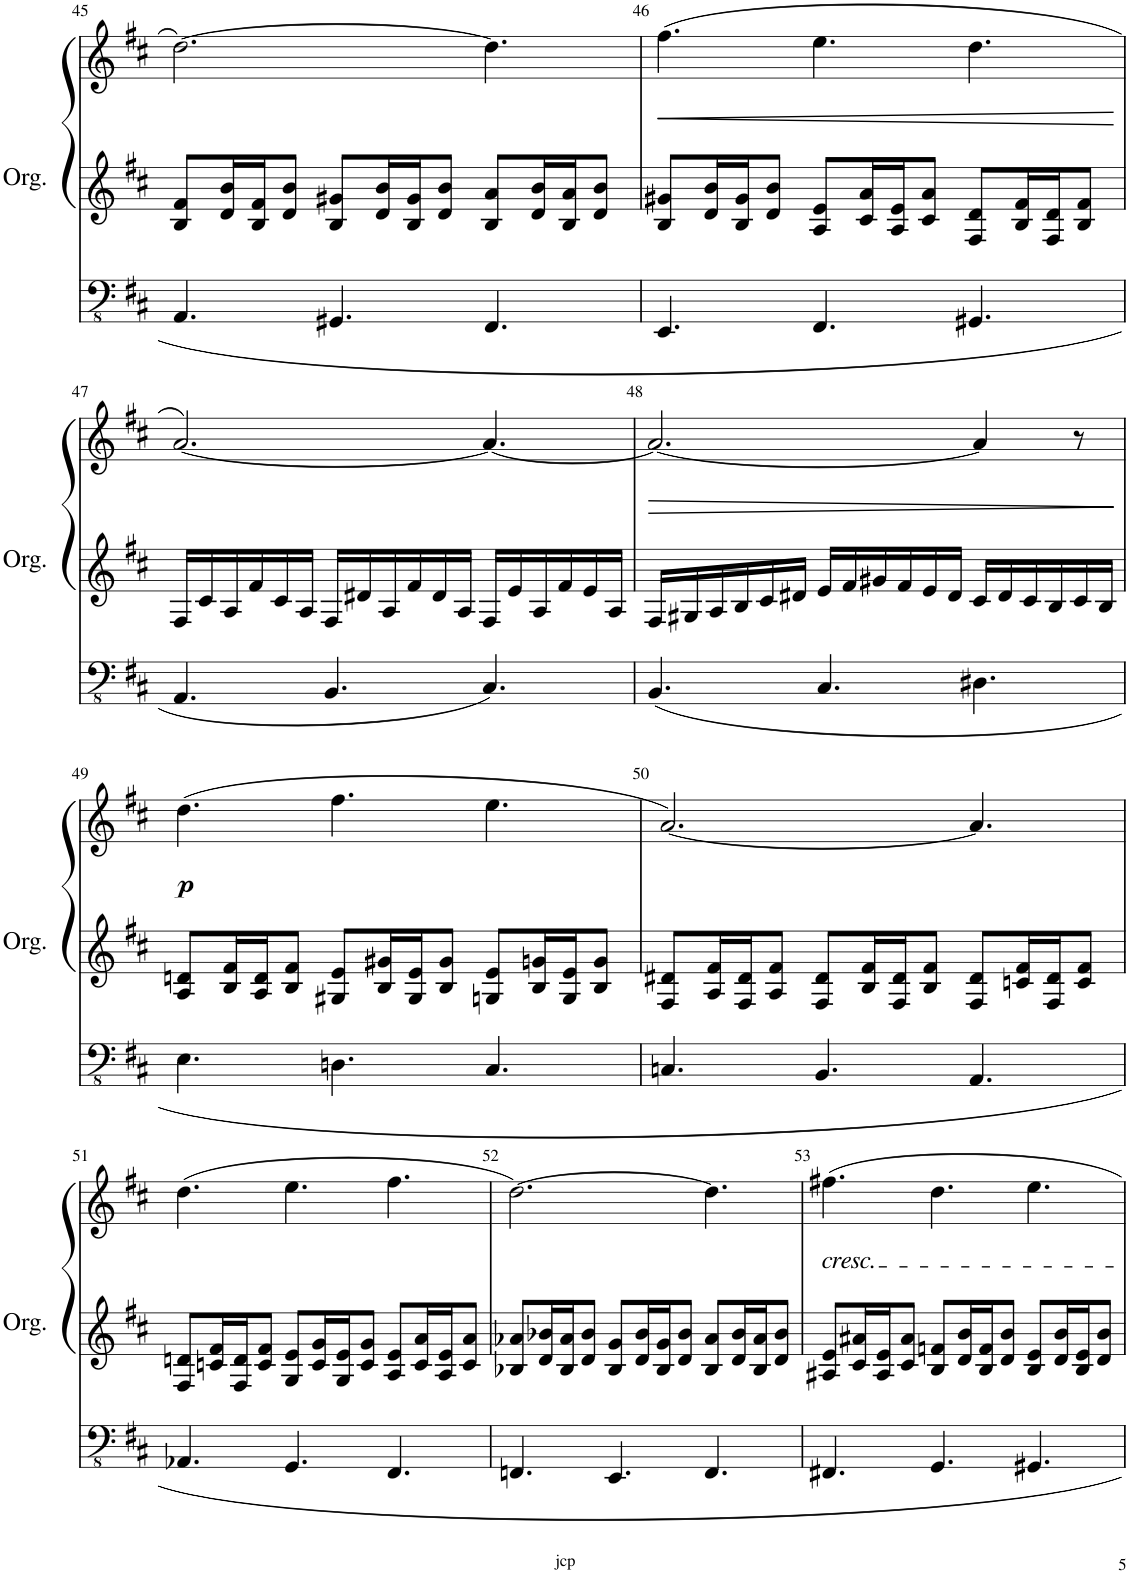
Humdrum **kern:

**kern	**kern	**kern	**dynam
*part1	*part1	*part1	*part1
*staff3	*staff2	*staff1	*staff1/2/3
*I"Orgue à tuyaux	*	*	*
*I'Org.	*	*	*
!!LO:PB:g=z
*clefFv4	*clefG2	*clefG2	*
*k[f#c#]	*k[f#c#]	*k[f#c#]	*
*M9/8	*M9/8	*M9/8	*
=45	=45	=45	=45
4.AAA/	8B/ 8f#/L	[2.dd\	.
.	16d/ 16b/L	.	.
.	16B/ 16f#/J	.	.
.	8d/ 8b/J	.	.
4.GGG#X/	8B/ 8g#X/L	.	.
.	16d/ 16b/L	.	.
.	16B/ 16g#/J	.	.
.	8d/ 8b/J	.	.
4.FFF#/	8B/ 8a/L	4.dd\]	.
.	16d/ 16b/L	.	.
.	16B/ 16a/J	.	.
.	8d/ 8b/J	.	.
=46	=46	=46	=46
!	!	!	!LO:HP:b
4.EEE/	8B/ 8g#X/L	(4.ff#\	<
.	16d/ 16b/L	.	.
.	16B/ 16g#/J	.	.
.	8d/ 8b/J	.	.
4.FFF#/	8A/ 8e/L	4.ee\	.
.	16c#/ 16a/L	.	.
.	16A/ 16e/J	.	.
.	8c#/ 8a/J	.	.
4.GGG#X/	8F#/ 8d/L	4.dd\	.
.	16B/ 16f#/L	.	.
.	16F#/ 16d/J	.	.
.	8B/ 8f#/J	.	.
.	.	.	[
!!LO:LB:g=z
=47	=47	=47	=47
4.AAA/	16F#/LL	[2.a/)	.
.	16c#/	.	.
.	16A/	.	.
.	16f#/	.	.
.	16c#/	.	.
.	16A/JJ	.	.
4.BBB/	16F#/LL	.	.
.	16d#X/	.	.
.	16A/	.	.
.	16f#/	.	.
.	16d#/	.	.
.	16A/JJ	.	.
4.CC#/	16F#/LL	4.a/_	.
.	16e/	.	.
.	16A/	.	.
.	16f#/	.	.
.	16e/	.	.
.	16A/JJ	.	.
=48	=48	=48	=48
!	!	!	!LO:HP:b
4.BBB/	16F#/LL	2.a/_	>
.	16G#X/	.	.
.	16A/	.	.
.	16B/	.	.
.	16c#/	.	.
.	16d#X/JJ	.	.
4.CC#/	16e/LL	.	.
.	16f#/	.	.
.	16g#X/	.	.
.	16f#/	.	.
.	16e/	.	.
.	16d#/JJ	.	.
4.DD#X\	16c#/LL	4a/]	.
.	16d#/	.	.
.	16c#/	.	.
.	16B/	.	.
.	16c#/	8r	.
.	16B/JJ	.	.
.	.	.	]
!!LO:LB:g=z
=49	=49	=49	=49
!	!	!	!LO:DY:b
4.EE\	8A/ 8dn/L	(4.dd\	p
.	16B/ 16f#/L	.	.
.	16A/ 16d/J	.	.
.	8B/ 8f#/J	.	.
4.DDn\	8G#X/ 8e/L	4.ff#\	.
.	16B/ 16g#X/L	.	.
.	16G#/ 16e/J	.	.
.	8B/ 8g#/J	.	.
4.CC#/	8Gn/ 8e/L	4.ee\	.
.	16B/ 16gn/L	.	.
.	16G/ 16e/J	.	.
.	8B/ 8g/J	.	.
=50	=50	=50	=50
4.CCn/	8F#/ 8d#X/L	[2.a/)	.
.	16A/ 16f#/L	.	.
.	16F#/ 16d#/J	.	.
.	8A/ 8f#/J	.	.
4.BBB/	8F#/ 8d#/L	.	.
.	16B/ 16f#/L	.	.
.	16F#/ 16d#/J	.	.
.	8B/ 8f#/J	.	.
4.AAA/	8F#/ 8d#/L	4.a/]	.
.	16cn/ 16f#/L	.	.
.	16F#/ 16d#/J	.	.
.	8c/ 8f#/J	.	.
!!LO:LB:g=z
=51	=51	=51	=51
4.AAA-X/	8F#/ 8dn/L	(4.dd\	.
.	16cn/ 16f#/L	.	.
.	16F#/ 16d/J	.	.
.	8c/ 8f#/J	.	.
4.GGG/	8G/ 8e/L	4.ee\	.
.	16c/ 16g/L	.	.
.	16G/ 16e/J	.	.
.	8c/ 8g/J	.	.
4.FFF#/	8A/ 8e/L	4.ff#\	.
.	16c/ 16a/L	.	.
.	16A/ 16e/J	.	.
.	8c/ 8a/J	.	.
=52	=52	=52	=52
4.FFFn/	8B-X/ 8a-X/L	[2.dd\)	.
.	16d/ 16b-X/L	.	.
.	16B-/ 16a-/J	.	.
.	8d/ 8b-/J	.	.
4.EEE/	8B-/ 8g/L	.	.
.	16d/ 16b-/L	.	.
.	16B-/ 16g/J	.	.
.	8d/ 8b-/J	.	.
4.FFF/	8B-/ 8a-/L	4.dd\]	.
.	16d/ 16b-/L	.	.
.	16B-/ 16a-/J	.	.
.	8d/ 8b-/J	.	.
=53	=53	=53	=53
!	!	!LO:TX:b:i:t=cresc.	!
4.FFF#X/	8A#X/ 8e/L	4.ff#X\	.
.	16c#/ 16a#X/L	.	.
.	16A#/ 16e/J	.	.
.	8c#/ 8a#/J	.	.
4.GGG/	8B/ 8fn/L	4.dd\	.
.	16d/ 16b/L	.	.
.	16B/ 16f/J	.	.
.	8d/ 8b/J	.	.
4.GGG#X/	8B/ 8e/L	4.ee\	.
.	16d/ 16b/L	.	.
.	16B/ 16e/J	.	.
.	8d/ 8b/J	.	.
=	=	=	=
*-	*-	*-	*-
